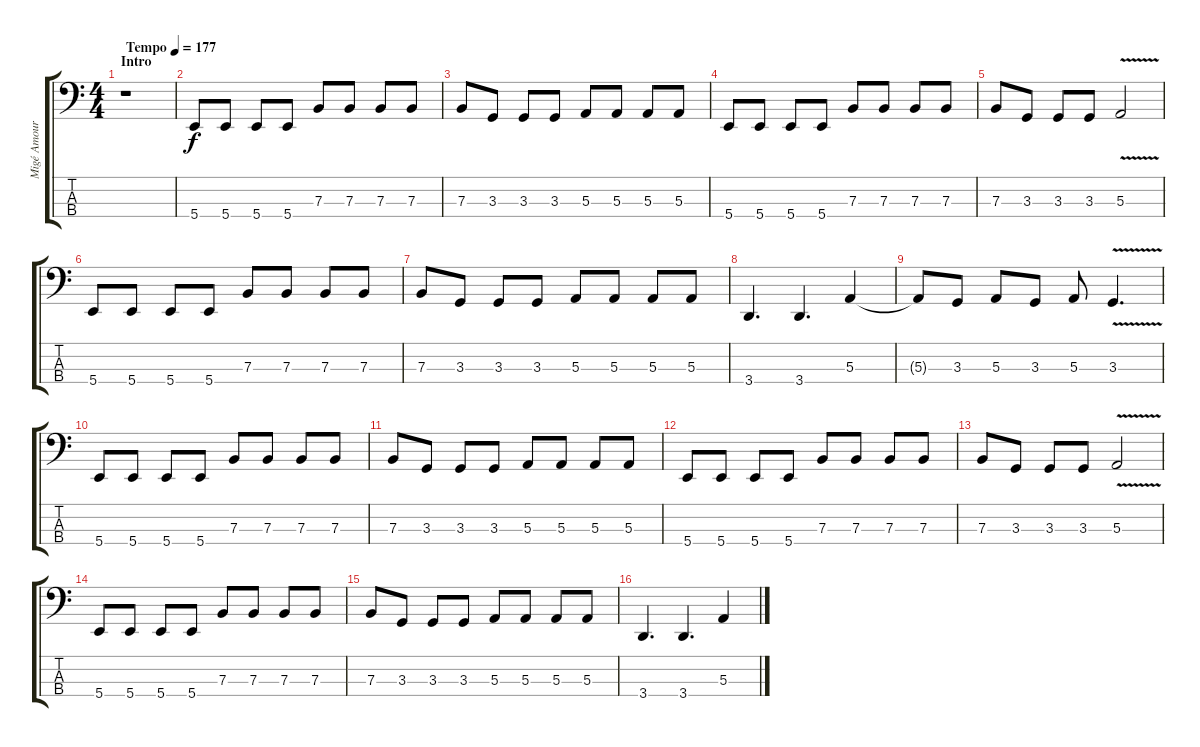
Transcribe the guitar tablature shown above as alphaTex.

\track ("Migé Amour (Bass)" "Migé Amour") {instrument electricbassfinger}
\staff {score tabs}
\tuning (D2 A1 E1 B0) {hide}
\ts (4 4)
\section ("" "Intro")
\tempo (177 "Tempo")
\clef f4
\ks c
r.1{dy f instrument electricbassfinger} |
5.4.8 5.4.8 5.4.8 5.4.8 7.3.8 7.3.8 7.3.8 7.3.8 |
7.3.8 3.3.8 3.3.8 3.3.8 5.3.8 5.3.8 5.3.8 5.3.8 |
5.4.8 5.4.8 5.4.8 5.4.8 7.3.8 7.3.8 7.3.8 7.3.8 |
7.3.8 3.3.8 3.3.8 3.3.8 5.3{v}.2 |
5.4.8 5.4.8 5.4.8 5.4.8 7.3.8 7.3.8 7.3.8 7.3.8 |
7.3.8 3.3.8 3.3.8 3.3.8 5.3.8 5.3.8 5.3.8 5.3.8 |
3.4.4{d} 3.4.4{d} 5.3.4 |
5.3{t}.8 3.3.8 5.3.8 3.3.8 5.3.8 3.3{v}.4{d} |
5.4.8 5.4.8 5.4.8 5.4.8 7.3.8 7.3.8 7.3.8 7.3.8 |
7.3.8 3.3.8 3.3.8 3.3.8 5.3.8 5.3.8 5.3.8 5.3.8 |
5.4.8 5.4.8 5.4.8 5.4.8 7.3.8 7.3.8 7.3.8 7.3.8 |
7.3.8 3.3.8 3.3.8 3.3.8 5.3{v}.2 |
5.4.8 5.4.8 5.4.8 5.4.8 7.3.8 7.3.8 7.3.8 7.3.8 |
7.3.8 3.3.8 3.3.8 3.3.8 5.3.8 5.3.8 5.3.8 5.3.8 |
3.4.4{d} 3.4.4{d} 5.3.4
